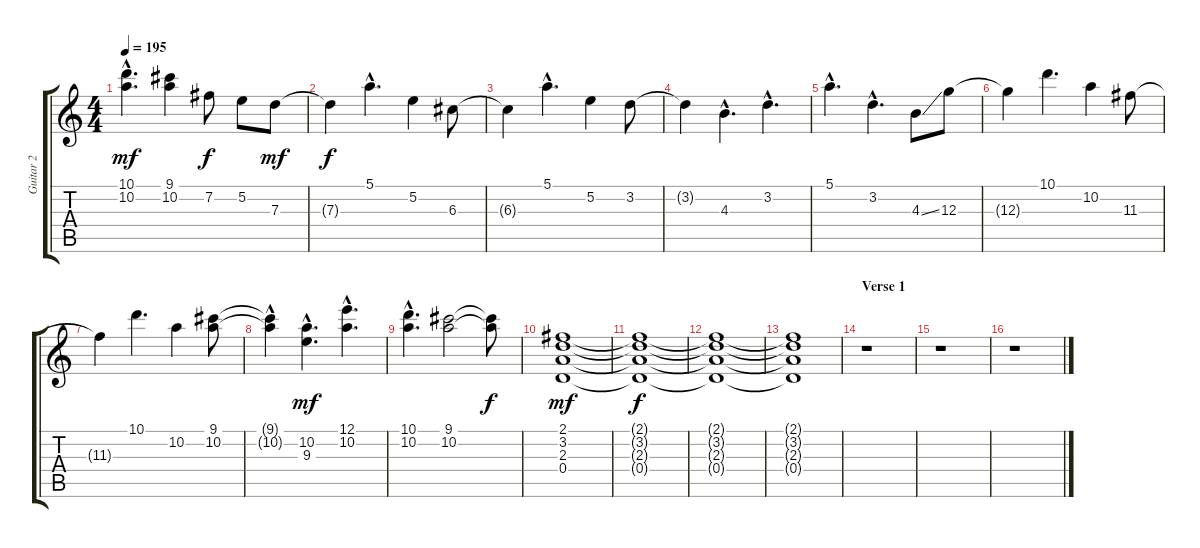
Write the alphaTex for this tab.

\track ("Guitar 2" "Guitar 2") {instrument distortionguitar}
\staff {score tabs}
\tuning (E4 B3 G3 D3 A2 E2) {hide}
\ts (4 4)
\tempo 195
\clef g2
\ks c
(10.1{hac} 10.2{hac}).4{d dy mf} (9.1 10.2).4 7.2.8{dy f} 5.2.8 7.3.8{dy mf} |
7.3{t}.4{dy f} 5.1{hac}.4{d} 5.2.4 6.3.8 |
6.3{t}.4 5.1{hac}.4{d} 5.2.4 3.2.8 |
3.2{t}.4 4.3{hac}.4{d} 3.2{hac}.4{d} |
5.1{hac}.4{d} 3.2{hac}.4{d} 4.3{ss}.8 12.3.8 |
12.3{t}.4 10.1.4{d} 10.2.4 11.3.8 |
11.3{t}.4 10.1.4{d} 10.2.4 (9.1 10.2).8 |
(9.1{hac t} 10.2{t}).4 (10.2{hac} 9.3{hac}).4{d dy mf} (12.1{hac} 10.2{hac}).4{d} |
(10.1{hac} 10.2{hac}).4{d} (9.1 10.2).2 (9.1{t} 10.2{t}).8{dy f} |
(2.1 3.2 2.3 0.4).1{dy mf} |
(2.1{t} 3.2{t} 2.3{t} 0.4{t}).1{dy f} |
(2.1{t} 3.2{t} 2.3{t} 0.4{t}).1 |
(2.1{t} 3.2{t} 2.3{t} 0.4{t}).1 |
\section ("" "Verse 1")
r.1 |
r.1 |
r.1
